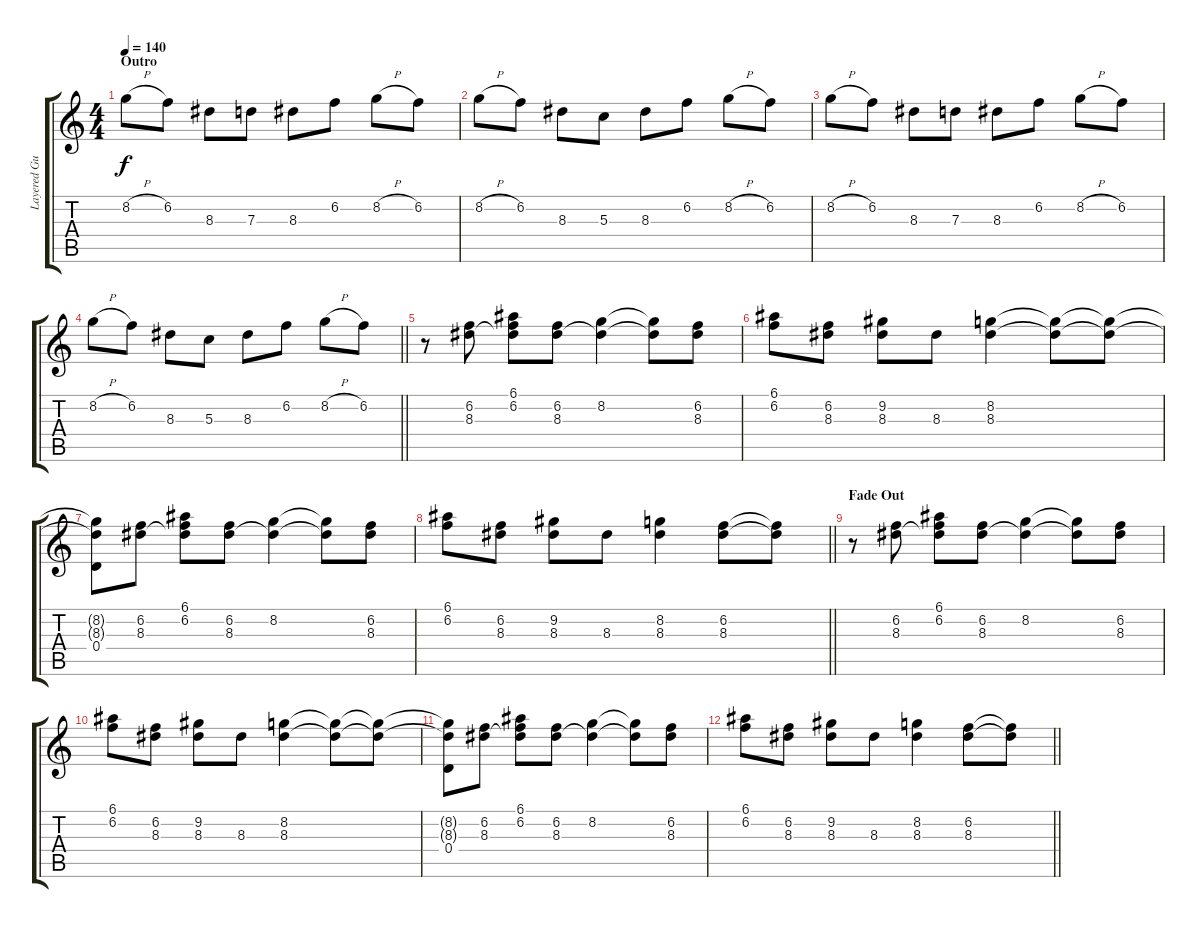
\track ("Layered Guitar" "Layered Gu") {instrument distortionguitar}
\staff {score tabs}
\tuning (E4 B3 G3 D3 A2 E2) {hide}
\ts (4 4)
\section ("" "Outro")
\tempo 140
\clef g2
\ks c
8.2{h}.8{dy f volume 5} 6.2.8 8.3.8 7.3.8 8.3.8 6.2.8 8.2{h}.8 6.2.8 |
8.2{h}.8 6.2.8 8.3.8 5.3.8 8.3.8 6.2.8 8.2{h}.8 6.2.8 |
8.2{h}.8 6.2.8 8.3.8 7.3.8 8.3.8 6.2.8 8.2{h}.8 6.2.8 |
\barLineRight lightlight
8.2{h}.8 6.2.8 8.3.8 5.3.8 8.3.8 6.2.8 8.2{h}.8 6.2.8 |
r.8{volume 6 balance 8} (6.2 8.3).8 (6.1 6.2 8.3{t}).8 (6.2 8.3).8 (8.2 8.3{t}).4 (8.2{t} 8.3{t}).8 (6.2 8.3).8 |
(6.1 6.2).8 (6.2 8.3).8 (9.2 8.3).8 8.3.8 (8.2 8.3).4 (8.2{t} 8.3{t}).8 (8.2{t} 8.3{t}).8 |
(8.2{t} 8.3{t} 0.4).8 (6.2 8.3).8 (6.1 6.2 8.3{t}).8 (6.2 8.3).8 (8.2 8.3{t}).4 (8.2{t} 8.3{t}).8 (6.2 8.3).8 |
\barLineRight lightlight
(6.1 6.2).8 (6.2 8.3).8 (9.2 8.3).8 8.3.8 (8.2 8.3).4 (6.2 8.3).8 (6.2{t} 8.3{t}).8 |
\section ("" "Fade Out")
r.8{volume 6 balance 8} (6.2 8.3).8 (6.1 6.2 8.3{t}).8 (6.2 8.3).8 (8.2 8.3{t}).4 (8.2{t} 8.3{t}).8 (6.2 8.3).8 |
(6.1 6.2).8 (6.2 8.3).8 (9.2 8.3).8 8.3.8 (8.2 8.3).4 (8.2{t} 8.3{t}).8 (8.2{t} 8.3{t}).8 |
(8.2{t} 8.3{t} 0.4).8 (6.2 8.3).8 (6.1 6.2 8.3{t}).8 (6.2 8.3).8 (8.2 8.3{t}).4 (8.2{t} 8.3{t}).8 (6.2 8.3).8 |
\barLineRight lightlight
(6.1 6.2).8 (6.2 8.3).8 (9.2 8.3).8 8.3.8 (8.2 8.3).4 (6.2 8.3).8 (6.2{t} 8.3{t}).8
